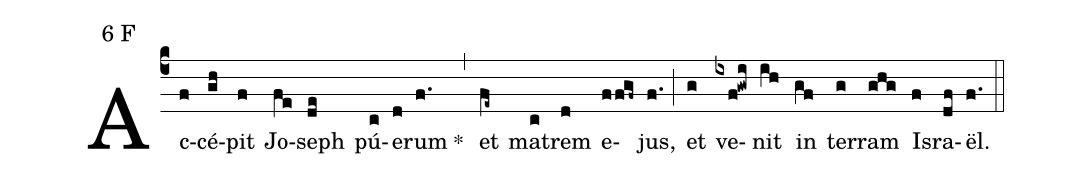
mode:6 F;
%%
(c4) Ac(f)cé(gh)pit(f) Jo(fe)seph(de) pú(c)e(d)rum(f.) *()(,) et(fe~) ma(c)trem(d) e(ffgf~)jus,(f.) (;) et(g) ve(ixf!gwi)nit(ih) in(gf) ter(g)ram(ghg) Is(f)ra(df)ël.(f.) (::)
